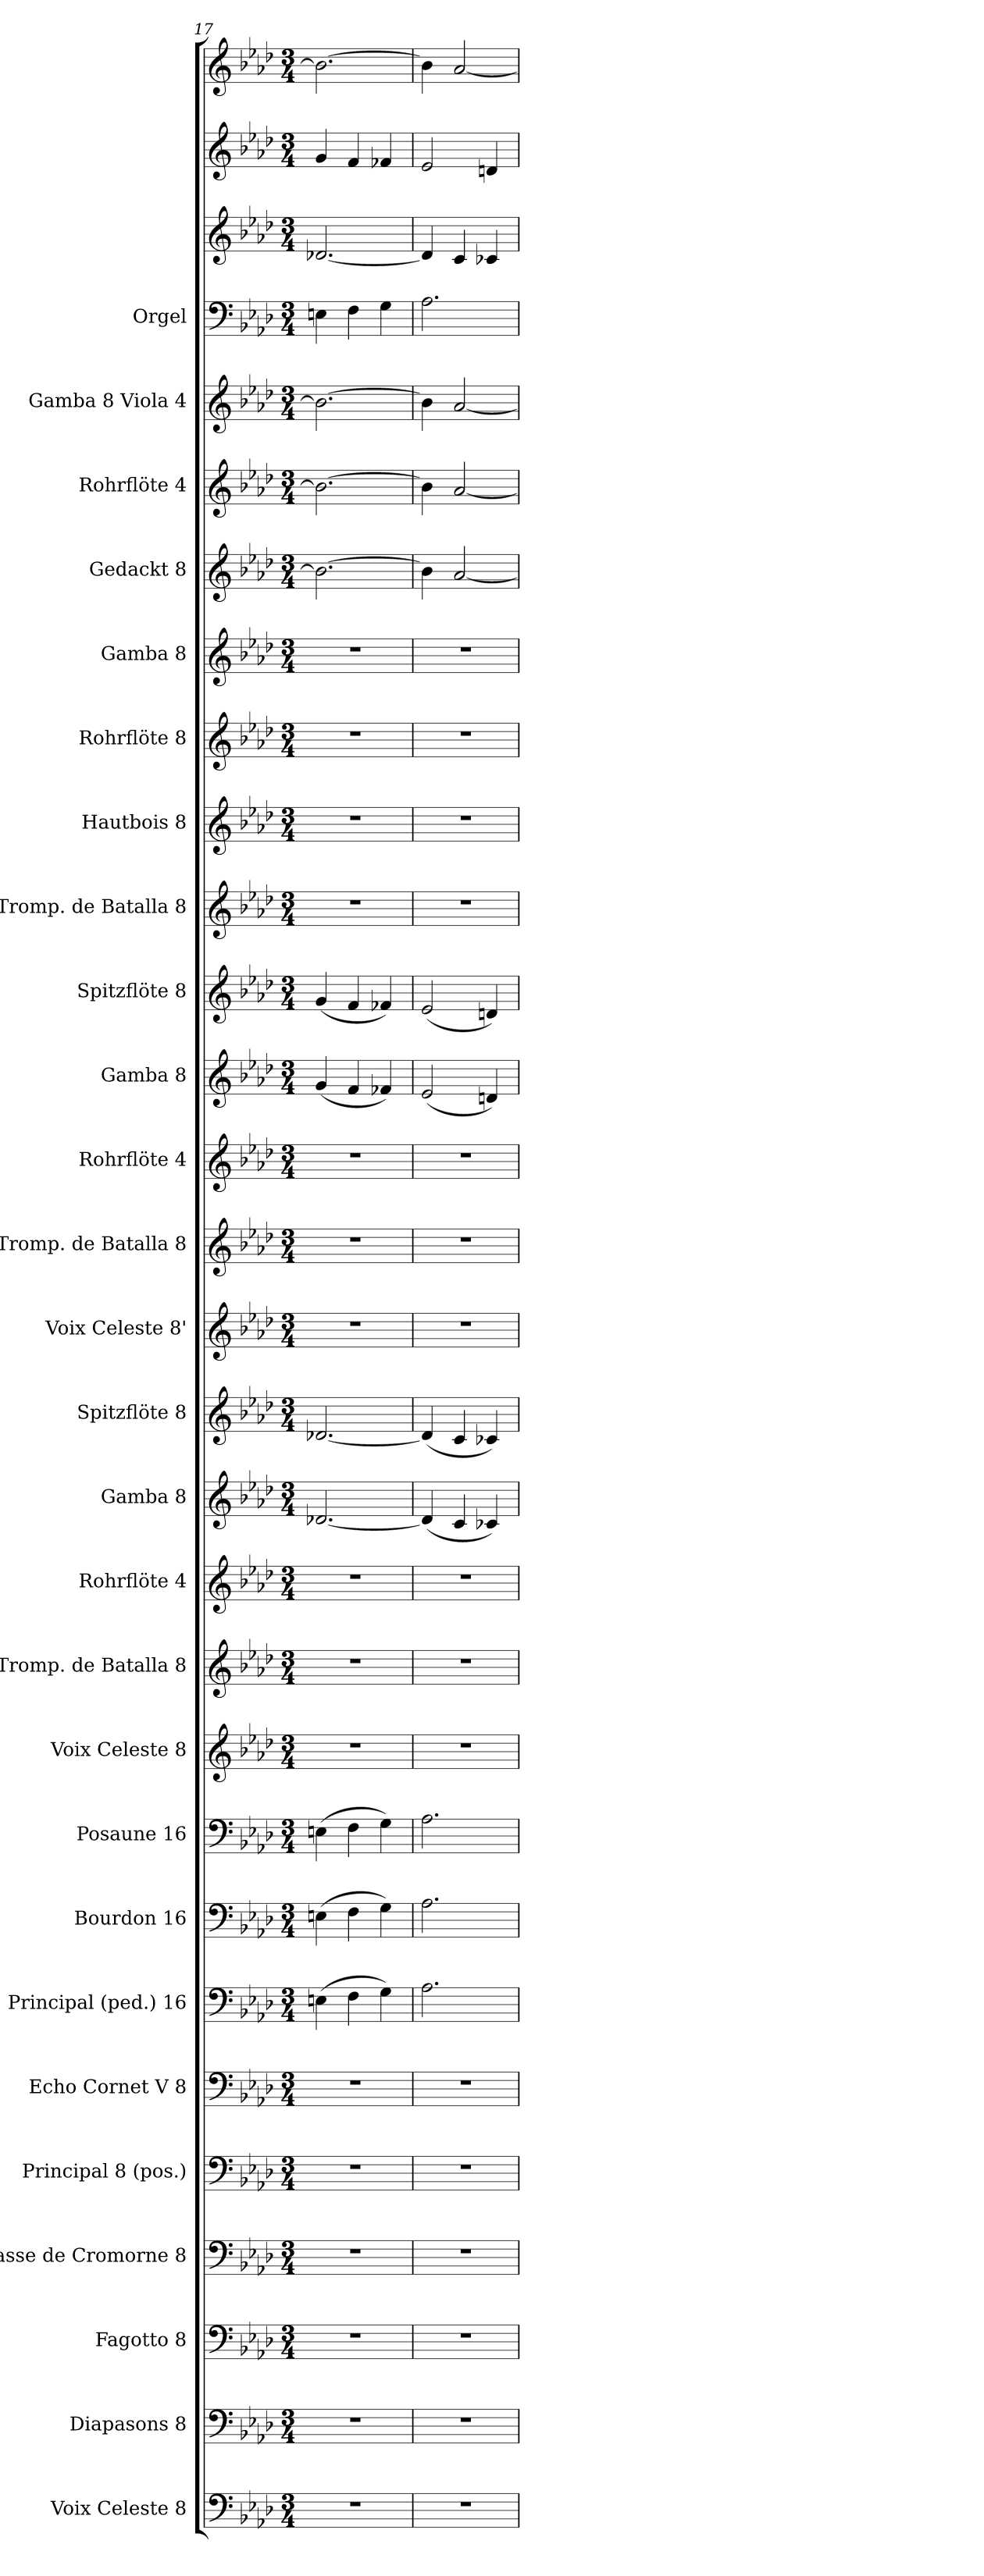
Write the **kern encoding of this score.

**kern	**kern	**kern	**kern	**kern	**kern	**kern	**kern	**kern	**kern	**kern	**kern	**kern	**kern	**kern	**kern	**kern	**kern	**kern	**kern	**kern	**kern	**kern	**kern	**kern	**kern	**kern	**kern	**kern	**kern
*part27	*part26	*part25	*part24	*part23	*part22	*part21	*part20	*part19	*part18	*part17	*part16	*part15	*part14	*part13	*part12	*part11	*part10	*part9	*part8	*part7	*part6	*part5	*part4	*part3	*part2	*part1	*part1	*part1	*part1
*staff30	*staff29	*staff28	*staff27	*staff26	*staff25	*staff24	*staff23	*staff22	*staff21	*staff20	*staff19	*staff18	*staff17	*staff16	*staff15	*staff14	*staff13	*staff12	*staff11	*staff10	*staff9	*staff8	*staff7	*staff6	*staff5	*staff4	*staff3	*staff2	*staff1
*I"Voix Celeste 8	*I"Diapasons 8	*I"Fagotto 8	*I"Basse de Cromorne 8	*I"Principal 8 (pos.)	*I"Echo Cornet V 8	*I"Principal (ped.) 16	*I"Bourdon 16	*I"Posaune 16	*I"Voix Celeste 8	*I"Tromp. de Batalla 8	*I"Rohrflöte 4	*I"Gamba 8	*I"Spitzflöte 8	*I"Voix Celeste 8'	*I"Tromp. de Batalla 8	*I"Rohrflöte 4	*I"Gamba 8	*I"Spitzflöte 8	*I"Tromp. de Batalla 8	*I"Hautbois 8	*I"Rohrflöte 8	*I"Gamba 8	*I"Gedackt 8	*I"Rohrflöte 4	*I"Gamba 8 Viola 4	*I"Orgel	*	*	*
*clefF4	*clefF4	*clefF4	*clefF4	*clefF4	*clefF4	*clefF4	*clefF4	*clefF4	*clefG2	*clefG2	*clefG2	*clefG2	*clefG2	*clefG2	*clefG2	*clefG2	*clefG2	*clefG2	*clefG2	*clefG2	*clefG2	*clefG2	*clefG2	*clefG2	*clefG2	*clefF4	*clefG2	*clefG2	*clefG2
*k[b-e-a-d-]	*k[b-e-a-d-]	*k[b-e-a-d-]	*k[b-e-a-d-]	*k[b-e-a-d-]	*k[b-e-a-d-]	*k[b-e-a-d-]	*k[b-e-a-d-]	*k[b-e-a-d-]	*k[b-e-a-d-]	*k[b-e-a-d-]	*k[b-e-a-d-]	*k[b-e-a-d-]	*k[b-e-a-d-]	*k[b-e-a-d-]	*k[b-e-a-d-]	*k[b-e-a-d-]	*k[b-e-a-d-]	*k[b-e-a-d-]	*k[b-e-a-d-]	*k[b-e-a-d-]	*k[b-e-a-d-]	*k[b-e-a-d-]	*k[b-e-a-d-]	*k[b-e-a-d-]	*k[b-e-a-d-]	*k[b-e-a-d-]	*k[b-e-a-d-]	*k[b-e-a-d-]	*k[b-e-a-d-]
*M3/4	*M3/4	*M3/4	*M3/4	*M3/4	*M3/4	*M3/4	*M3/4	*M3/4	*M3/4	*M3/4	*M3/4	*M3/4	*M3/4	*M3/4	*M3/4	*M3/4	*M3/4	*M3/4	*M3/4	*M3/4	*M3/4	*M3/4	*M3/4	*M3/4	*M3/4	*M3/4	*M3/4	*M3/4	*M3/4
=17	=17	=17	=17	=17	=17	=17	=17	=17	=17	=17	=17	=17	=17	=17	=17	=17	=17	=17	=17	=17	=17	=17	=17	=17	=17	=17	=17	=17	=17
2.r	2.r	2.r	2.r	2.r	2.r	(>4En\	(>4En\	(>4En\	2.r	2.r	2.r	[2.d-X/	[2.d-X/	2.r	2.r	2.r	(<4g/	(<4g/	2.r	2.r	2.r	2.r	2.b-\_	2.b-\_	2.b-\_	4En\	[2.d-X/	4g/	2.b-\_
.	.	.	.	.	.	4F\	4F\	4F\	.	.	.	.	.	.	.	.	4f/	4f/	.	.	.	.	.	.	.	4F\	.	4f/	.
.	.	.	.	.	.	4G\)	4G\)	4G\)	.	.	.	.	.	.	.	.	4f-X/)	4f-X/)	.	.	.	.	.	.	.	4G\	.	4f-X/	.
=18	=18	=18	=18	=18	=18	=18	=18	=18	=18	=18	=18	=18	=18	=18	=18	=18	=18	=18	=18	=18	=18	=18	=18	=18	=18	=18	=18	=18	=18
2.r	2.r	2.r	2.r	2.r	2.r	2.A-\	2.A-\	2.A-\	2.r	2.r	2.r	(<4d-/]	(<4d-/]	2.r	2.r	2.r	(<2e-/	(<2e-/	2.r	2.r	2.r	2.r	4b-\]	4b-\]	4b-\]	2.A-\	4d-/]	2e-/	4b-\]
.	.	.	.	.	.	.	.	.	.	.	.	4c/	4c/	.	.	.	.	.	.	.	.	.	[2a-/	[2a-/	[2a-/	.	4c/	.	[2a-/
.	.	.	.	.	.	.	.	.	.	.	.	4c-X/)	4c-X/)	.	.	.	4dn/)	4dn/)	.	.	.	.	.	.	.	.	4c-X/	4dn/	.
=	=	=	=	=	=	=	=	=	=	=	=	=	=	=	=	=	=	=	=	=	=	=	=	=	=	=	=	=	=
*-	*-	*-	*-	*-	*-	*-	*-	*-	*-	*-	*-	*-	*-	*-	*-	*-	*-	*-	*-	*-	*-	*-	*-	*-	*-	*-	*-	*-	*-
